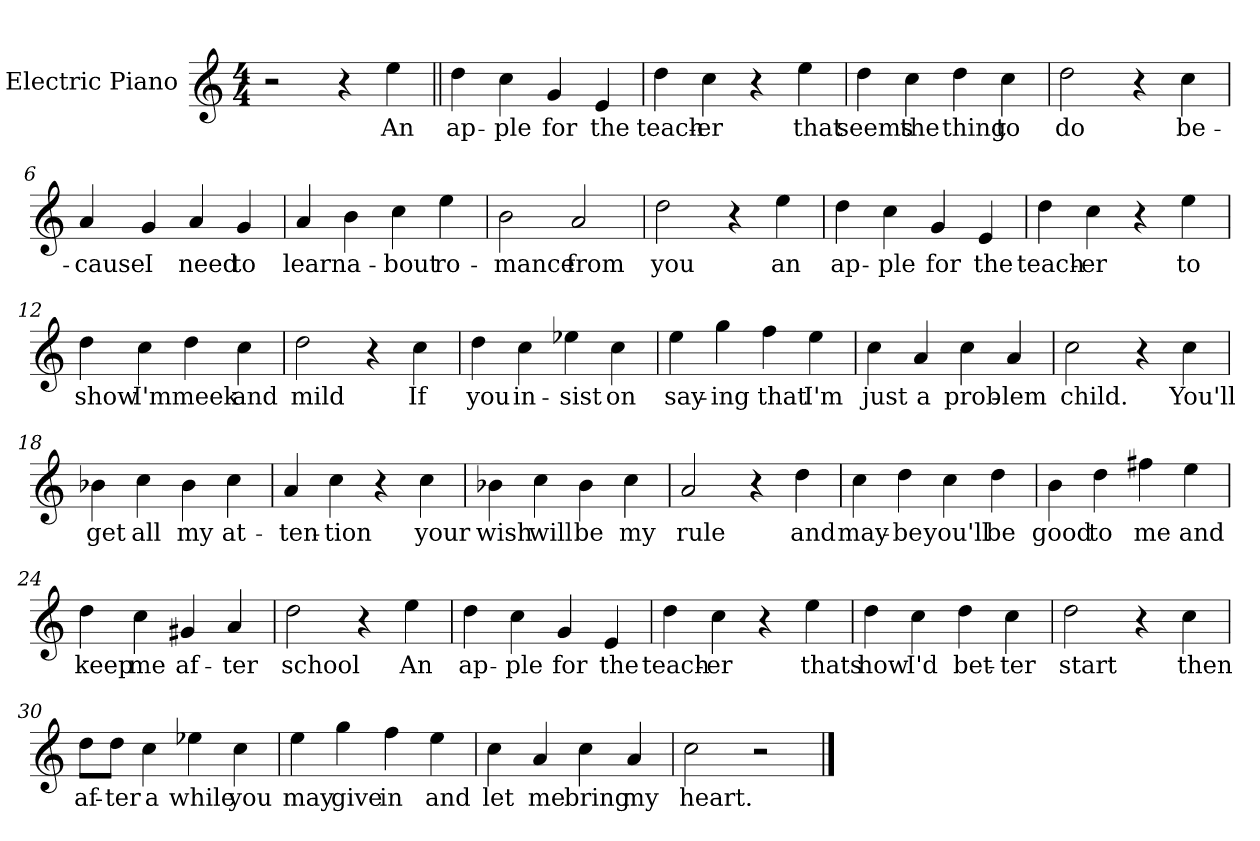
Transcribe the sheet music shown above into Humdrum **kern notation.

**kern	**text
*part1	*part1
*staff1	*staff1
*I"Electric Piano	*
*I'E.Pno	*
*clefG2	*
*k[]	*
*C:	*
*M4/4	*
=1	=1
2r	.
4r	.
4ee\	An
=2||	=2||
4dd\	ap-
4cc\	-ple
4g/	for
4e/	the
=3	=3
4dd\	teach-
4cc\	-er
4r	.
4ee\	that
=4	=4
4dd\	seems
4cc\	the
4dd\	thing
4cc\	to
=5	=5
2dd\	do
4r	.
4cc\	be-
!!LO:LB:g=z
=6	=6
4a/	-cause
4g/	I
4a/	need
4g/	to
=7	=7
4a/	learn
4b\	a-
4cc\	-bout
4ee\	ro-
=8	=8
2b\	-mance
2a/	from
=9	=9
2dd\	you
4r	.
4ee\	an
=10	=10
4dd\	ap-
4cc\	-ple
4g/	for
4e/	the
!!LO:LB:g=z
=11	=11
4dd\	teach-
4cc\	-er
4r	.
4ee\	to
=12	=12
4dd\	show
4cc\	I'm
4dd\	meek
4cc\	and
=13	=13
2dd\	mild
4r	.
4cc\	If
=14	=14
4dd\	you
4cc\	in-
4ee-X\	-sist
4cc\	on
=15	=15
4ee\	say-
4gg\	-ing
4ff\	that
4ee\	I'm
!!LO:LB:g=z
=16	=16
4cc\	just
4a/	a
4cc\	prob-
4a/	-lem
=17	=17
2cc\	child.
4r	.
4cc\	You'll
=18	=18
4b-X\	get
4cc\	all
4b-\	my
4cc\	at-
=19	=19
4a/	-ten-
4cc\	-tion
4r	.
4cc\	your
!!LO:LB:g=z
=20	=20
4b-X\	wish
4cc\	will
4b-\	be
4cc\	my
=21	=21
2a/	rule
4r	.
4dd\	and
=22	=22
4cc\	may-
4dd\	-be
4cc\	you'll
4dd\	be
=23	=23
4b\	good
4dd\	to
4ff#X\	me
4ee\	and
!!LO:LB:g=z
=24	=24
4dd\	keep
4cc\	me
4g#X/	af-
4a/	-ter
=25	=25
2dd\	school
4r	.
4ee\	An
=26	=26
4dd\	ap-
4cc\	-ple
4g/	for
4e/	the
=27	=27
4dd\	teach-
4cc\	-er
4r	.
4ee\	thats
=28	=28
4dd\	how
4cc\	I'd
4dd\	bet-
4cc\	-ter
!!LO:LB:g=z
=29	=29
2dd\	start
4r	.
4cc\	then
=30	=30
8dd\L	af-
8dd\J	-ter
4cc\	a
4ee-X\	while
4cc\	you
=31	=31
4ee\	may
4gg\	give
4ff\	in
4ee\	and
=32	=32
4cc\	let
4a/	me
4cc\	bring
4a/	my
=33	=33
2cc\	heart.
2r	.
==	==
*-	*-
